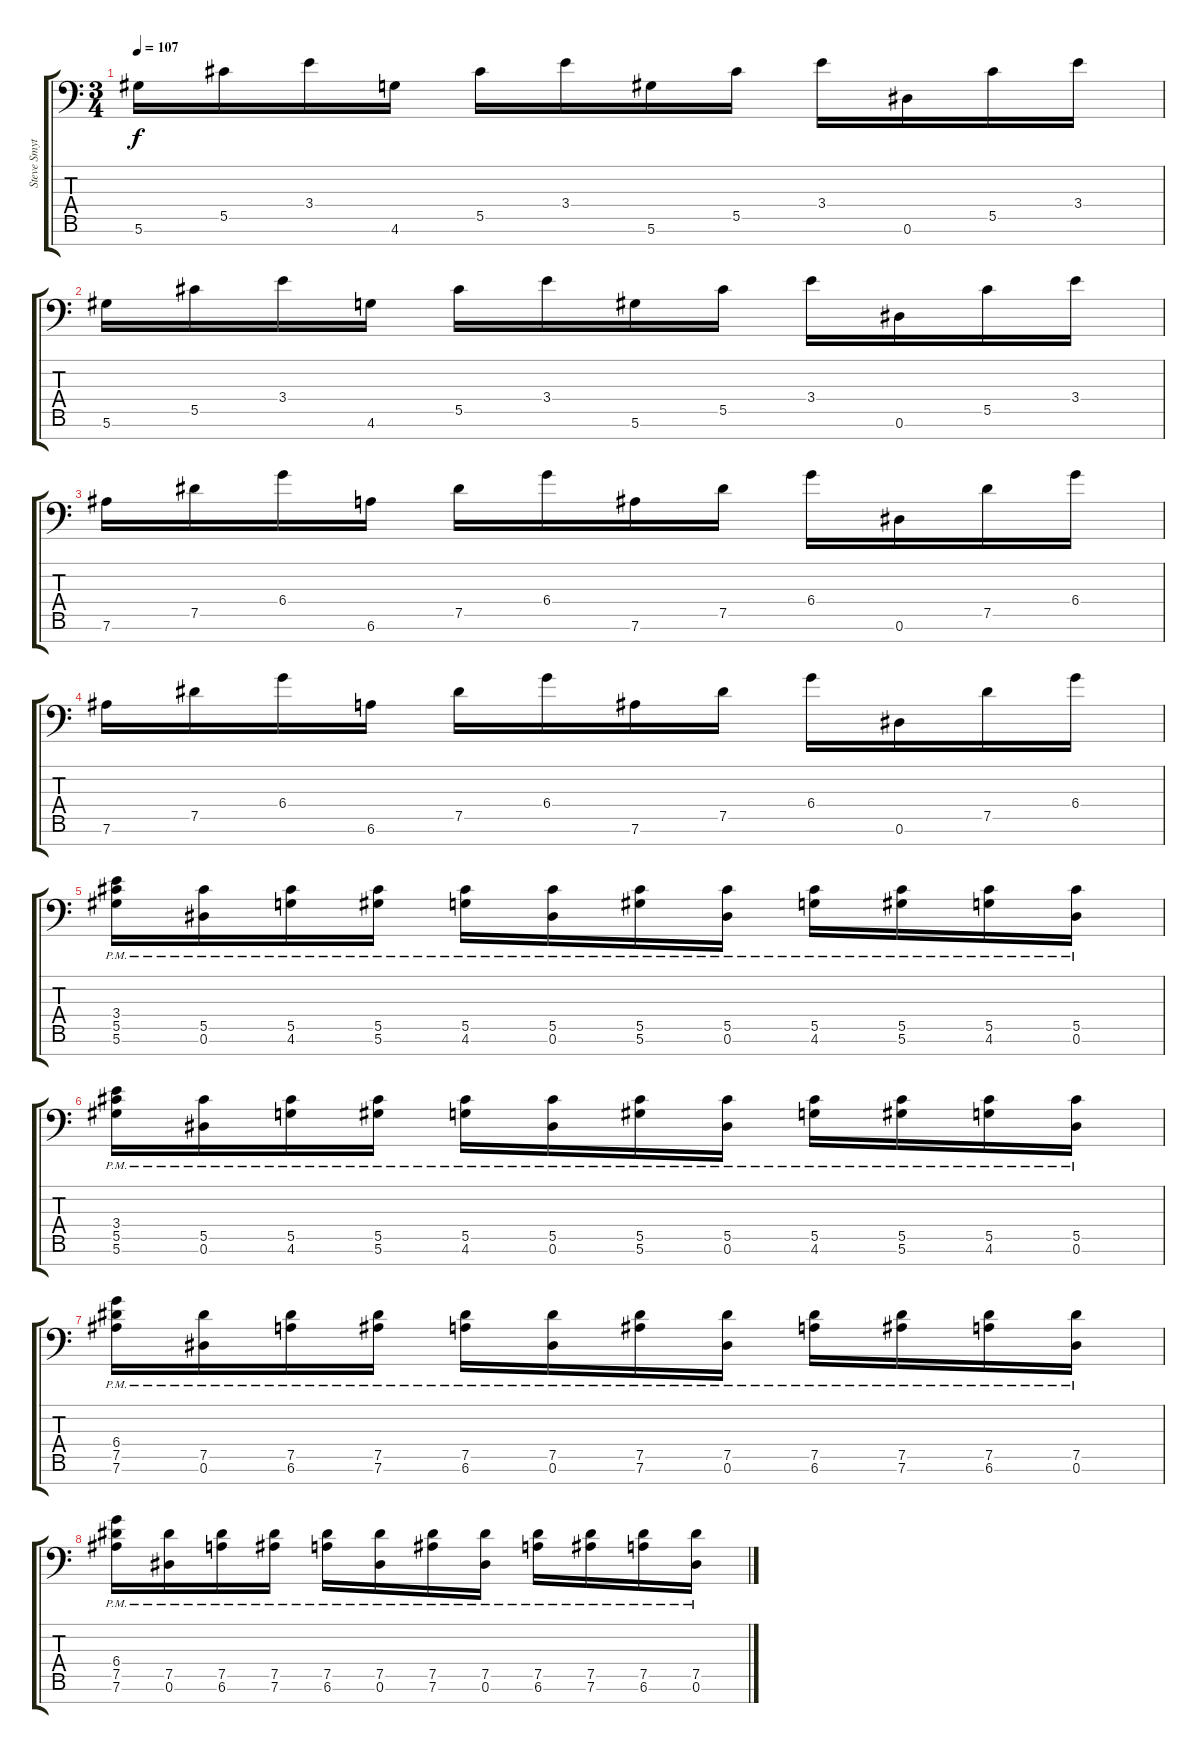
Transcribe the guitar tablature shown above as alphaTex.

\track ("Steve Smyth" "Steve Smyt") {instrument acousticguitarsteel}
\staff {score tabs}
\tuning (Eb4 Bb3 Gb3 Db3 Ab2 Eb2 Bb1) {hide}
\ts (3 4)
\tempo 107
\clef f4
\ks c
5.6.16{dy f} 5.5.16 3.4.16 4.6.16 5.5.16 3.4.16 5.6.16 5.5.16 3.4.16 0.6.16 5.5.16 3.4.16 |
5.6.16 5.5.16 3.4.16 4.6.16 5.5.16 3.4.16 5.6.16 5.5.16 3.4.16 0.6.16 5.5.16 3.4.16 |
7.6.16 7.5.16 6.4.16 6.6.16 7.5.16 6.4.16 7.6.16 7.5.16 6.4.16 0.6.16 7.5.16 6.4.16 |
7.6.16 7.5.16 6.4.16 6.6.16 7.5.16 6.4.16 7.6.16 7.5.16 6.4.16 0.6.16 7.5.16 6.4.16 |
(3.4 5.5{pm} 5.6{pm}).16 (5.5{pm} 0.6{pm}).16 (5.5{pm} 4.6{pm}).16 (5.5{pm} 5.6{pm}).16 (5.5{pm} 4.6{pm}).16 (5.5{pm} 0.6{pm}).16 (5.5{pm} 5.6{pm}).16 (5.5{pm} 0.6{pm}).16 (5.5{pm} 4.6{pm}).16 (5.5{pm} 5.6{pm}).16 (5.5{pm} 4.6{pm}).16 (5.5{pm} 0.6{pm}).16 |
(3.4 5.5{pm} 5.6{pm}).16 (5.5{pm} 0.6{pm}).16 (5.5{pm} 4.6{pm}).16 (5.5{pm} 5.6{pm}).16 (5.5{pm} 4.6{pm}).16 (5.5{pm} 0.6{pm}).16 (5.5{pm} 5.6{pm}).16 (5.5{pm} 0.6{pm}).16 (5.5{pm} 4.6{pm}).16 (5.5{pm} 5.6{pm}).16 (5.5{pm} 4.6{pm}).16 (5.5{pm} 0.6{pm}).16 |
(6.4 7.5{pm} 7.6{pm}).16 (7.5{pm} 0.6{pm}).16 (7.5{pm} 6.6{pm}).16 (7.5{pm} 7.6{pm}).16 (7.5{pm} 6.6{pm}).16 (7.5{pm} 0.6{pm}).16 (7.5{pm} 7.6{pm}).16 (7.5{pm} 0.6{pm}).16 (7.5{pm} 6.6{pm}).16 (7.5{pm} 7.6{pm}).16 (7.5{pm} 6.6{pm}).16 (7.5{pm} 0.6{pm}).16 |
(6.4 7.5{pm} 7.6{pm}).16 (7.5{pm} 0.6{pm}).16 (7.5{pm} 6.6{pm}).16 (7.5{pm} 7.6{pm}).16 (7.5{pm} 6.6{pm}).16 (7.5{pm} 0.6{pm}).16 (7.5{pm} 7.6{pm}).16 (7.5{pm} 0.6{pm}).16 (7.5{pm} 6.6{pm}).16 (7.5{pm} 7.6{pm}).16 (7.5{pm} 6.6{pm}).16 (7.5{pm} 0.6{pm}).16
